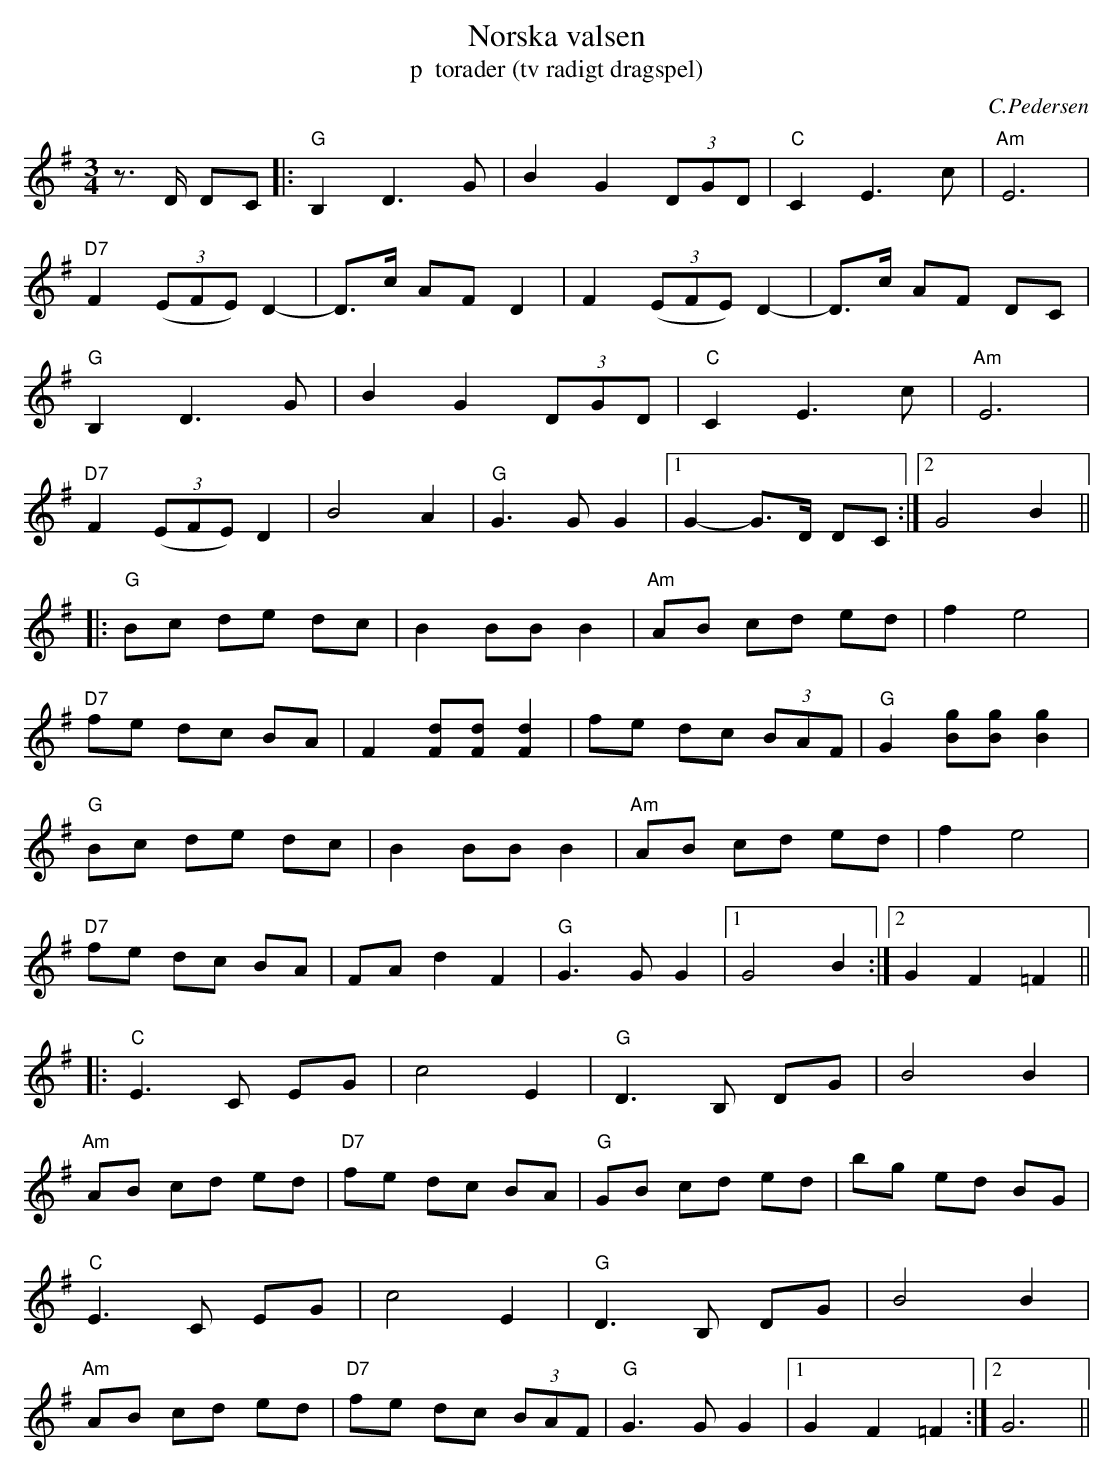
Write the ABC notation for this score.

X:1
T:Norska valsen
T:p  torader (tv radigt dragspel)
C:C.Pedersen
M:3/4
L:1/8
K:G
z>D DC|:"G"B,2D3G|B2G2(3DGD | "C"C2E3c | "Am"E6 |
"D7"F2((3EFE)D2- | D>c AF D2 | F2((3EFE)D2- | D>c AF DC |
"G"B,2D3G|B2G2(3DGD | "C"C2E3c | "Am"E6 |
"D7"F2((3EFE)D2 | B4A2 | "G"G3GG2 |1 G2-G>D DC:|2 G4B2||
|: "G"Bc de dc | B2BBB2 | "Am"AB cd ed | f2e4 |
"D7"fe dc BA | F2[Fd][Fd][F2d2] | fe dc (3BAF | "G"G2[Bg][Bg][B2g2] |
"G" Bc de dc | B2 BB B2 | "Am"AB cd ed | f2e4 |
"D7"fe dc BA | FAd2F2 | "G"G3GG2 |1 G4B2:|2 G2F2=F2 ||
|:"C"E3C EG | c4E2 | "G"D3B, DG | B4B2 |
"Am"AB cd ed | "D7"fe dc BA | "G"GB cd ed | bg ed BG |
"C"E3C EG | c4E2 | "G"D3B, DG | B4B2 |
"Am"AB cd ed | "D7"fe dc (3BAF |"G"G3GG2 |1 G2F2=F2:|2G6||
